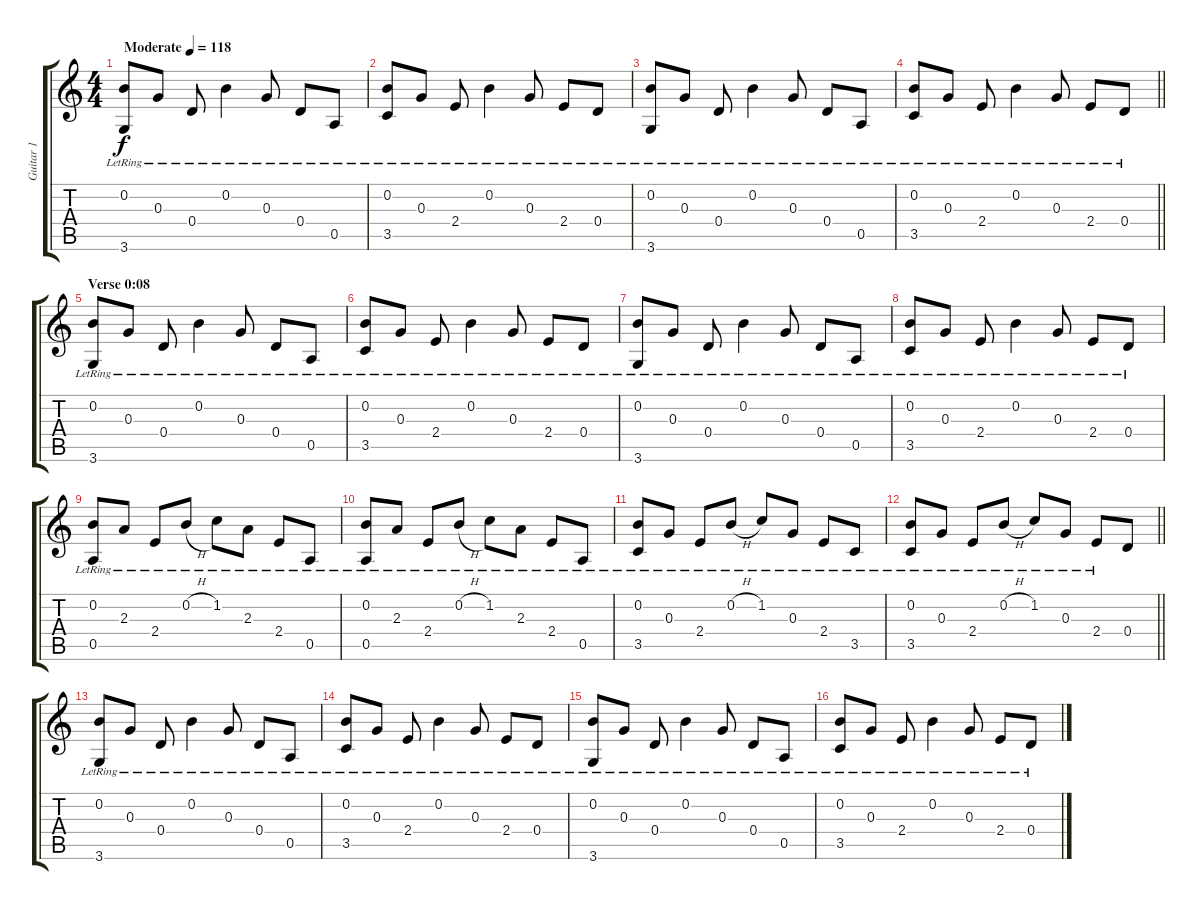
\track ("Guitar 1" "Guitar 1") {instrument acousticguitarsteel}
\staff {score tabs}
\tuning (E4 B3 G3 D3 A2 E2) {hide}
\ts (4 4)
\tempo (118 "Moderate")
\clef g2
\ks c
(0.2{lr} 3.6{lr}).8{dy f instrument acousticguitarsteel} 0.3{lr}.8 0.4{lr}.8 0.2{lr}.4 0.3{lr}.8 0.4{lr}.8 0.5{lr}.8 |
(0.2{lr} 3.5{lr}).8 0.3{lr}.8 2.4{lr}.8 0.2{lr}.4 0.3{lr}.8 2.4{lr}.8 0.4{lr}.8 |
(0.2{lr} 3.6{lr}).8 0.3{lr}.8 0.4{lr}.8 0.2{lr}.4 0.3{lr}.8 0.4{lr}.8 0.5{lr}.8 |
\barLineRight lightlight
(0.2{lr} 3.5{lr}).8 0.3{lr}.8 2.4{lr}.8 0.2{lr}.4 0.3{lr}.8 2.4{lr}.8 0.4{lr}.8 |
\section ("" "Verse 0:08")
(0.2{lr} 3.6{lr}).8 0.3{lr}.8 0.4{lr}.8 0.2{lr}.4 0.3{lr}.8 0.4{lr}.8 0.5{lr}.8 |
(0.2{lr} 3.5{lr}).8 0.3{lr}.8 2.4{lr}.8 0.2{lr}.4 0.3{lr}.8 2.4{lr}.8 0.4{lr}.8 |
(0.2{lr} 3.6{lr}).8 0.3{lr}.8 0.4{lr}.8 0.2{lr}.4 0.3{lr}.8 0.4{lr}.8 0.5{lr}.8 |
(0.2{lr} 3.5{lr}).8 0.3{lr}.8 2.4{lr}.8 0.2{lr}.4 0.3{lr}.8 2.4{lr}.8 0.4{lr}.8 |
(0.2{lr} 0.5{lr}).8 2.3{lr}.8 2.4{lr}.8 0.2{h lr}.8 1.2{lr}.8 2.3{lr}.8 2.4{lr}.8 0.5{lr}.8 |
(0.2{lr} 0.5{lr}).8 2.3{lr}.8 2.4{lr}.8 0.2{h lr}.8 1.2{lr}.8 2.3{lr}.8 2.4{lr}.8 0.5{lr}.8 |
(0.2{lr} 3.5{lr}).8 0.3{lr}.8 2.4{lr}.8 0.2{h lr}.8 1.2{lr}.8 0.3{lr}.8 2.4{lr}.8 3.5{lr}.8 |
\barLineRight lightlight
(0.2{lr} 3.5{lr}).8 0.3{lr}.8 2.4{lr}.8 0.2{h lr}.8 1.2{lr}.8 0.3{lr}.8 2.4{lr}.8 0.4.8 |
(0.2{lr} 3.6{lr}).8 0.3{lr}.8 0.4{lr}.8 0.2{lr}.4 0.3{lr}.8 0.4{lr}.8 0.5{lr}.8 |
(0.2{lr} 3.5{lr}).8 0.3{lr}.8 2.4{lr}.8 0.2{lr}.4 0.3{lr}.8 2.4{lr}.8 0.4{lr}.8 |
(0.2{lr} 3.6{lr}).8 0.3{lr}.8 0.4{lr}.8 0.2{lr}.4 0.3{lr}.8 0.4{lr}.8 0.5{lr}.8 |
(0.2{lr} 3.5{lr}).8 0.3{lr}.8 2.4{lr}.8 0.2{lr}.4 0.3{lr}.8 2.4{lr}.8 0.4{lr}.8
